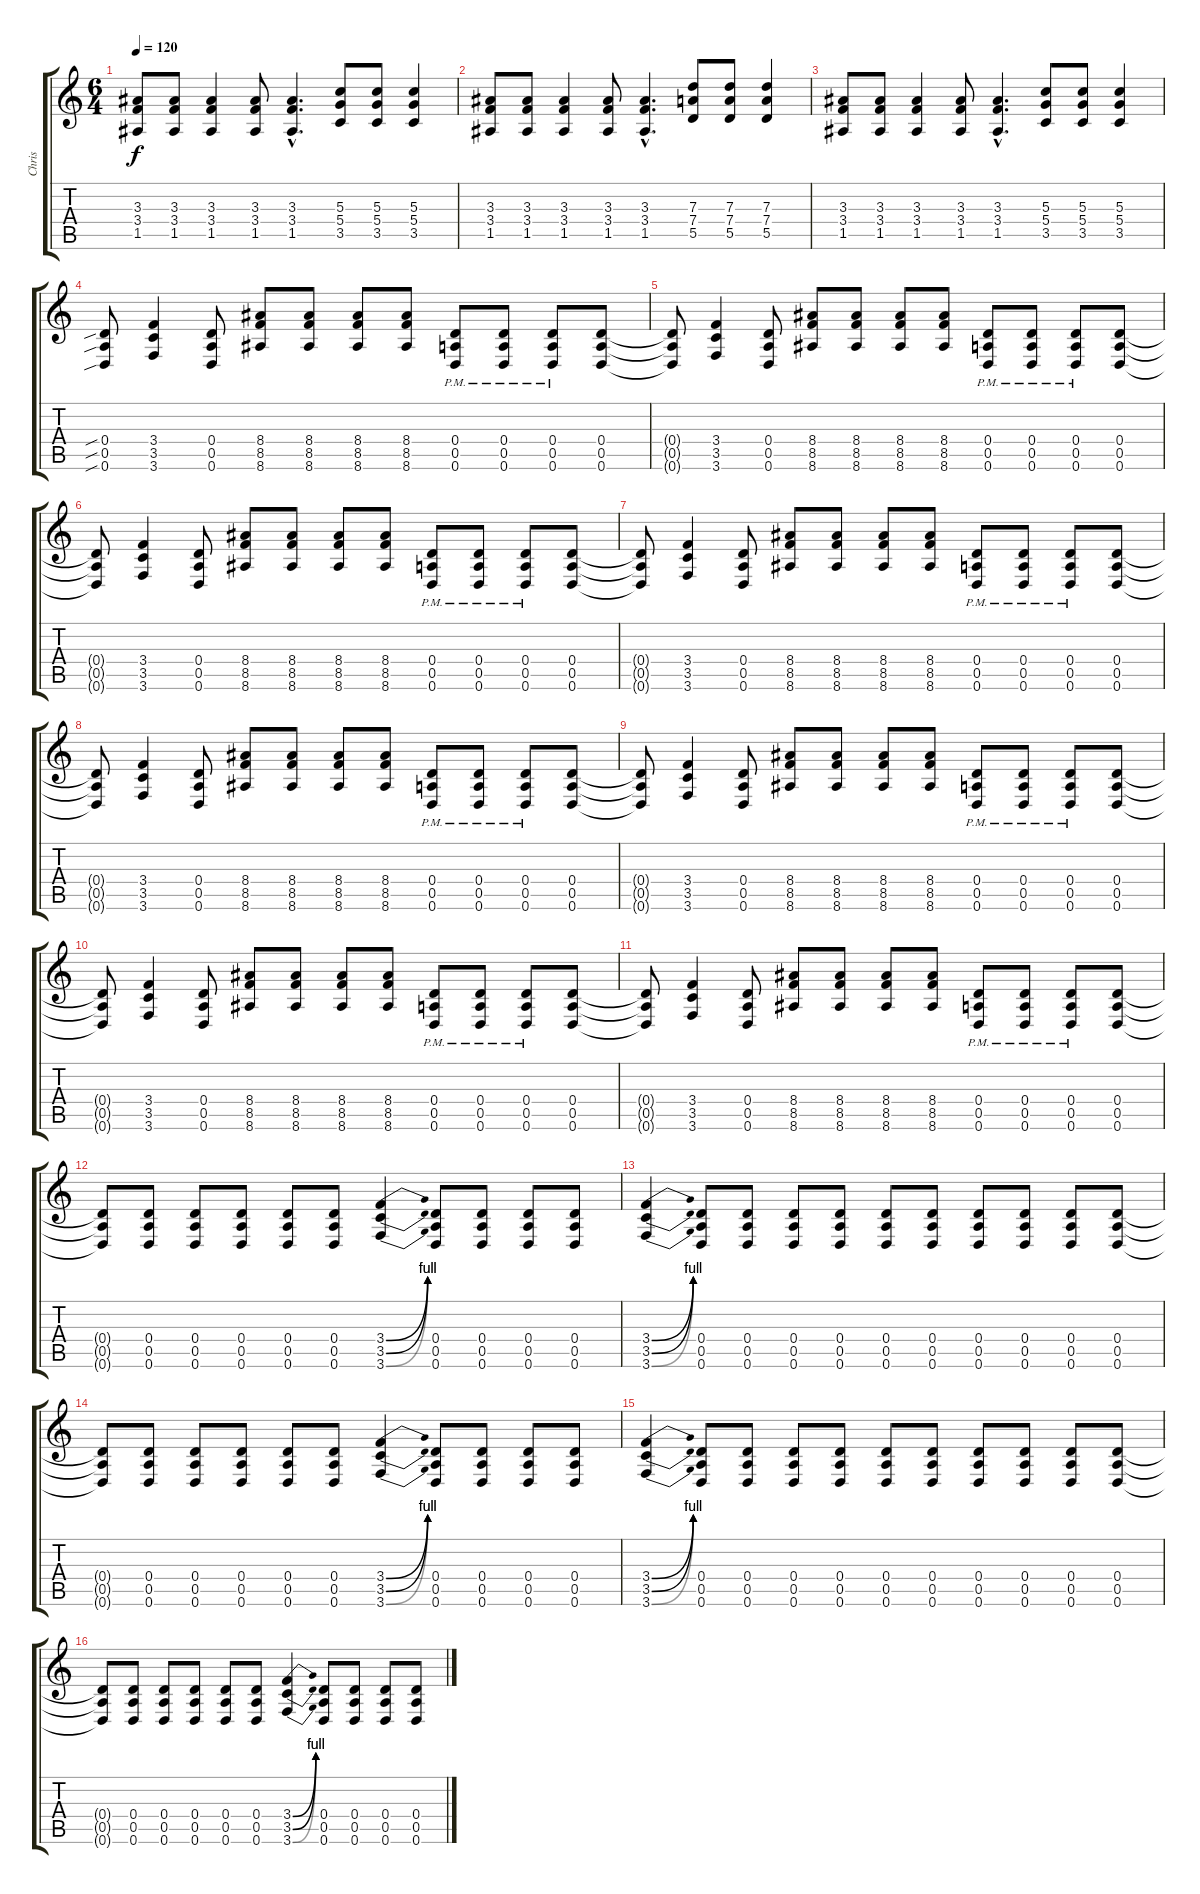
\track ("Chris" "Chris") {instrument distortionguitar}
\staff {score tabs}
\tuning (E4 B3 G3 D3 A2 D2) {hide}
\ts (6 4)
\tempo 120
\clef g2
\ks c
(3.3 3.4 1.5).8{dy f} (3.3 3.4 1.5).8 (3.3 3.4 1.5).4 (3.3 3.4 1.5).8 (3.3{hac} 3.4{hac} 1.5{hac}).4{d} (5.3 5.4 3.5).8 (5.3 5.4 3.5).8 (5.3 5.4 3.5).4 |
(3.3 3.4 1.5).8 (3.3 3.4 1.5).8 (3.3 3.4 1.5).4 (3.3 3.4 1.5).8 (3.3{hac} 3.4{hac} 1.5{hac}).4{d} (7.3 7.4 5.5).8 (7.3 7.4 5.5).8 (7.3 7.4 5.5).4 |
(3.3 3.4 1.5).8 (3.3 3.4 1.5).8 (3.3 3.4 1.5).4 (3.3 3.4 1.5).8 (3.3{hac} 3.4{hac} 1.5{hac}).4{d} (5.3 5.4 3.5).8 (5.3 5.4 3.5).8 (5.3 5.4 3.5).4 |
(0.4{sib} 0.5{sib} 0.6{sib}).8 (3.4 3.5 3.6).4 (0.4 0.5 0.6).8 (8.4 8.5 8.6).8 (8.4 8.5 8.6).8 (8.4 8.5 8.6).8 (8.4 8.5 8.6).8 (0.4{pm} 0.5{pm} 0.6{pm}).8 (0.4{pm} 0.5{pm} 0.6{pm}).8 (0.4{pm} 0.5{pm} 0.6{pm}).8 (0.4 0.5 0.6).8 |
(0.4{t} 0.5{t} 0.6{t}).8 (3.4 3.5 3.6).4 (0.4 0.5 0.6).8 (8.4 8.5 8.6).8 (8.4 8.5 8.6).8 (8.4 8.5 8.6).8 (8.4 8.5 8.6).8 (0.4{pm} 0.5{pm} 0.6{pm}).8 (0.4{pm} 0.5{pm} 0.6{pm}).8 (0.4{pm} 0.5{pm} 0.6{pm}).8 (0.4 0.5 0.6).8 |
(0.4{t} 0.5{t} 0.6{t}).8 (3.4 3.5 3.6).4 (0.4 0.5 0.6).8 (8.4 8.5 8.6).8 (8.4 8.5 8.6).8 (8.4 8.5 8.6).8 (8.4 8.5 8.6).8 (0.4{pm} 0.5{pm} 0.6{pm}).8 (0.4{pm} 0.5{pm} 0.6{pm}).8 (0.4{pm} 0.5{pm} 0.6{pm}).8 (0.4 0.5 0.6).8 |
(0.4{t} 0.5{t} 0.6{t}).8 (3.4 3.5 3.6).4 (0.4 0.5 0.6).8 (8.4 8.5 8.6).8 (8.4 8.5 8.6).8 (8.4 8.5 8.6).8 (8.4 8.5 8.6).8 (0.4{pm} 0.5{pm} 0.6{pm}).8 (0.4{pm} 0.5{pm} 0.6{pm}).8 (0.4{pm} 0.5{pm} 0.6{pm}).8 (0.4 0.5 0.6).8 |
(0.4{t} 0.5{t} 0.6{t}).8 (3.4 3.5 3.6).4 (0.4 0.5 0.6).8 (8.4 8.5 8.6).8 (8.4 8.5 8.6).8 (8.4 8.5 8.6).8 (8.4 8.5 8.6).8 (0.4{pm} 0.5{pm} 0.6{pm}).8 (0.4{pm} 0.5{pm} 0.6{pm}).8 (0.4{pm} 0.5{pm} 0.6{pm}).8 (0.4 0.5 0.6).8 |
(0.4{t} 0.5{t} 0.6{t}).8 (3.4 3.5 3.6).4 (0.4 0.5 0.6).8 (8.4 8.5 8.6).8 (8.4 8.5 8.6).8 (8.4 8.5 8.6).8 (8.4 8.5 8.6).8 (0.4{pm} 0.5{pm} 0.6{pm}).8 (0.4{pm} 0.5{pm} 0.6{pm}).8 (0.4{pm} 0.5{pm} 0.6{pm}).8 (0.4 0.5 0.6).8 |
(0.4{t} 0.5{t} 0.6{t}).8 (3.4 3.5 3.6).4 (0.4 0.5 0.6).8 (8.4 8.5 8.6).8 (8.4 8.5 8.6).8 (8.4 8.5 8.6).8 (8.4 8.5 8.6).8 (0.4{pm} 0.5{pm} 0.6{pm}).8 (0.4{pm} 0.5{pm} 0.6{pm}).8 (0.4{pm} 0.5{pm} 0.6{pm}).8 (0.4 0.5 0.6).8 |
(0.4{t} 0.5{t} 0.6{t}).8 (3.4 3.5 3.6).4 (0.4 0.5 0.6).8 (8.4 8.5 8.6).8 (8.4 8.5 8.6).8 (8.4 8.5 8.6).8 (8.4 8.5 8.6).8 (0.4{pm} 0.5{pm} 0.6{pm}).8 (0.4{pm} 0.5{pm} 0.6{pm}).8 (0.4{pm} 0.5{pm} 0.6{pm}).8 (0.4 0.5 0.6).8 |
(0.4{t} 0.5{t} 0.6{t}).8 (0.4 0.5 0.6).8 (0.4 0.5 0.6).8 (0.4 0.5 0.6).8 (0.4 0.5 0.6).8 (0.4 0.5 0.6).8 (3.4{be (bend 0 0 60 4)} 3.5{be (bend 0 0 60 4)} 3.6{be (bend 0 0 60 4)}).4 (0.4 0.5 0.6).8 (0.4 0.5 0.6).8 (0.4 0.5 0.6).8 (0.4 0.5 0.6).8 |
(3.4{be (bend 0 0 60 4)} 3.5{be (bend 0 0 60 4)} 3.6{be (bend 0 0 60 4)}).4 (0.4 0.5 0.6).8 (0.4 0.5 0.6).8 (0.4 0.5 0.6).8 (0.4 0.5 0.6).8 (0.4 0.5 0.6).8 (0.4 0.5 0.6).8 (0.4 0.5 0.6).8 (0.4 0.5 0.6).8 (0.4 0.5 0.6).8 (0.4 0.5 0.6).8 |
(0.4{t} 0.5{t} 0.6{t}).8 (0.4 0.5 0.6).8 (0.4 0.5 0.6).8 (0.4 0.5 0.6).8 (0.4 0.5 0.6).8 (0.4 0.5 0.6).8 (3.4{be (bend 0 0 60 4)} 3.5{be (bend 0 0 60 4)} 3.6{be (bend 0 0 60 4)}).4 (0.4 0.5 0.6).8 (0.4 0.5 0.6).8 (0.4 0.5 0.6).8 (0.4 0.5 0.6).8 |
(3.4{be (bend 0 0 60 4)} 3.5{be (bend 0 0 60 4)} 3.6{be (bend 0 0 60 4)}).4 (0.4 0.5 0.6).8 (0.4 0.5 0.6).8 (0.4 0.5 0.6).8 (0.4 0.5 0.6).8 (0.4 0.5 0.6).8 (0.4 0.5 0.6).8 (0.4 0.5 0.6).8 (0.4 0.5 0.6).8 (0.4 0.5 0.6).8 (0.4 0.5 0.6).8 |
(0.4{t} 0.5{t} 0.6{t}).8 (0.4 0.5 0.6).8 (0.4 0.5 0.6).8 (0.4 0.5 0.6).8 (0.4 0.5 0.6).8 (0.4 0.5 0.6).8 (3.4{be (bend 0 0 60 4)} 3.5{be (bend 0 0 60 4)} 3.6{be (bend 0 0 60 4)}).4 (0.4 0.5 0.6).8 (0.4 0.5 0.6).8 (0.4 0.5 0.6).8 (0.4 0.5 0.6).8
